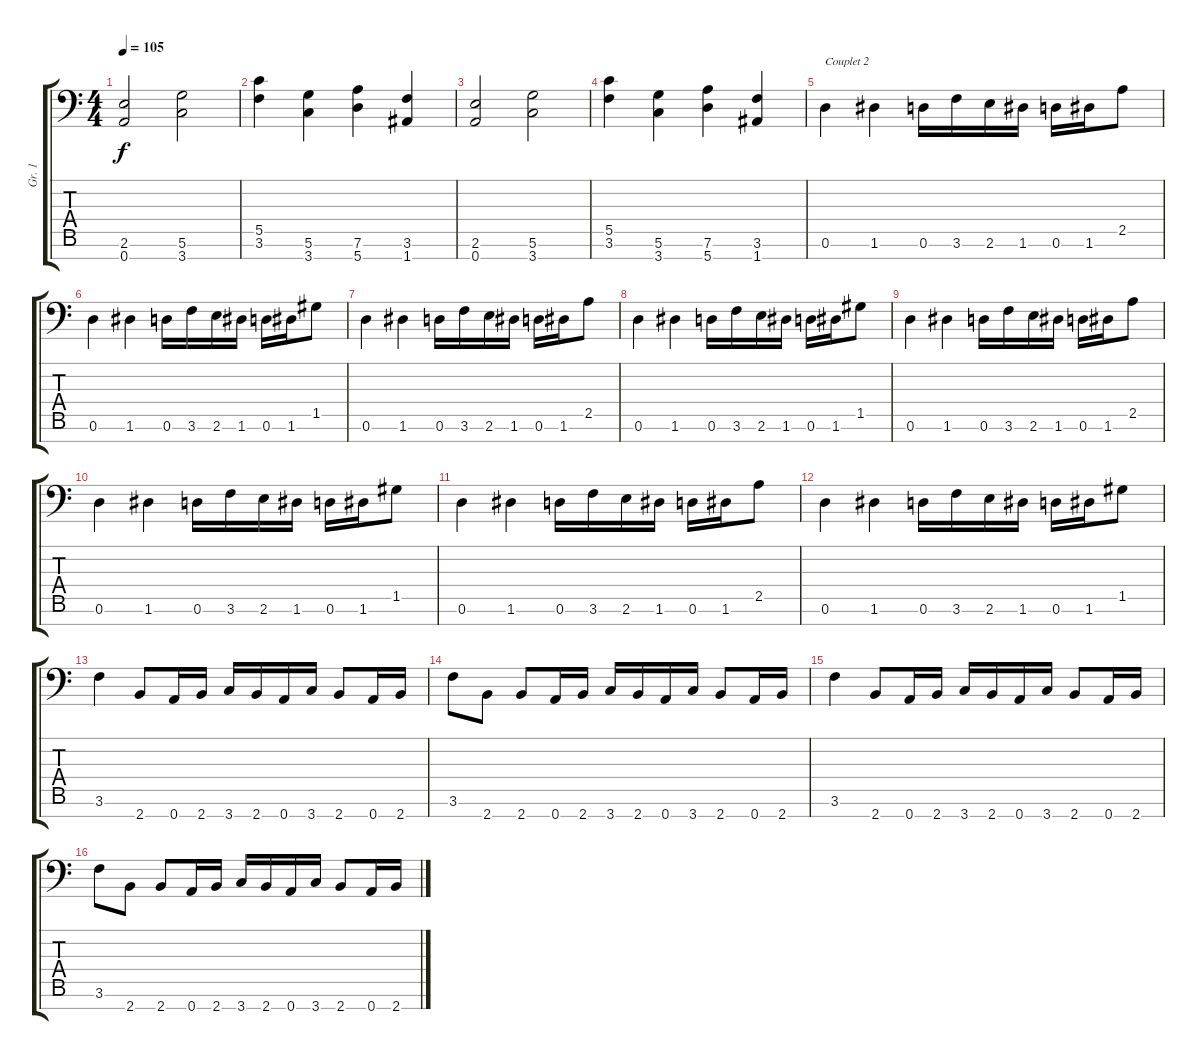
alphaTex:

\track ("Gr. 1" "Gr. 1") {instrument overdrivenguitar}
\staff {score tabs}
\tuning (D4 A3 F3 C3 G2 D2 A1) {hide}
\ts (4 4)
\tempo 105
\clef f4
\ks c
(2.6 0.7).2{dy f} (5.6 3.7).2 |
(5.5 3.6).4 (5.6 3.7).4 (7.6 5.7).4 (3.6 1.7).4 |
(2.6 0.7).2 (5.6 3.7).2 |
(5.5 3.6).4 (5.6 3.7).4 (7.6 5.7).4 (3.6 1.7).4 |
0.6.4{txt "Couplet 2"} 1.6.4 0.6.16 3.6.16 2.6.16 1.6.16 0.6.16 1.6.16 2.5.8 |
0.6.4 1.6.4 0.6.16 3.6.16 2.6.16 1.6.16 0.6.16 1.6.16 1.5.8 |
0.6.4 1.6.4 0.6.16 3.6.16 2.6.16 1.6.16 0.6.16 1.6.16 2.5.8 |
0.6.4 1.6.4 0.6.16 3.6.16 2.6.16 1.6.16 0.6.16 1.6.16 1.5.8 |
0.6.4 1.6.4 0.6.16 3.6.16 2.6.16 1.6.16 0.6.16 1.6.16 2.5.8 |
0.6.4 1.6.4 0.6.16 3.6.16 2.6.16 1.6.16 0.6.16 1.6.16 1.5.8 |
0.6.4 1.6.4 0.6.16 3.6.16 2.6.16 1.6.16 0.6.16 1.6.16 2.5.8 |
0.6.4 1.6.4 0.6.16 3.6.16 2.6.16 1.6.16 0.6.16 1.6.16 1.5.8 |
3.6.4 2.7.8 0.7.16 2.7.16 3.7.16 2.7.16 0.7.16 3.7.16 2.7.8 0.7.16 2.7.16 |
3.6.8 2.7.8 2.7.8 0.7.16 2.7.16 3.7.16 2.7.16 0.7.16 3.7.16 2.7.8 0.7.16 2.7.16 |
3.6.4 2.7.8 0.7.16 2.7.16 3.7.16 2.7.16 0.7.16 3.7.16 2.7.8 0.7.16 2.7.16 |
3.6.8 2.7.8 2.7.8 0.7.16 2.7.16 3.7.16 2.7.16 0.7.16 3.7.16 2.7.8 0.7.16 2.7.16
